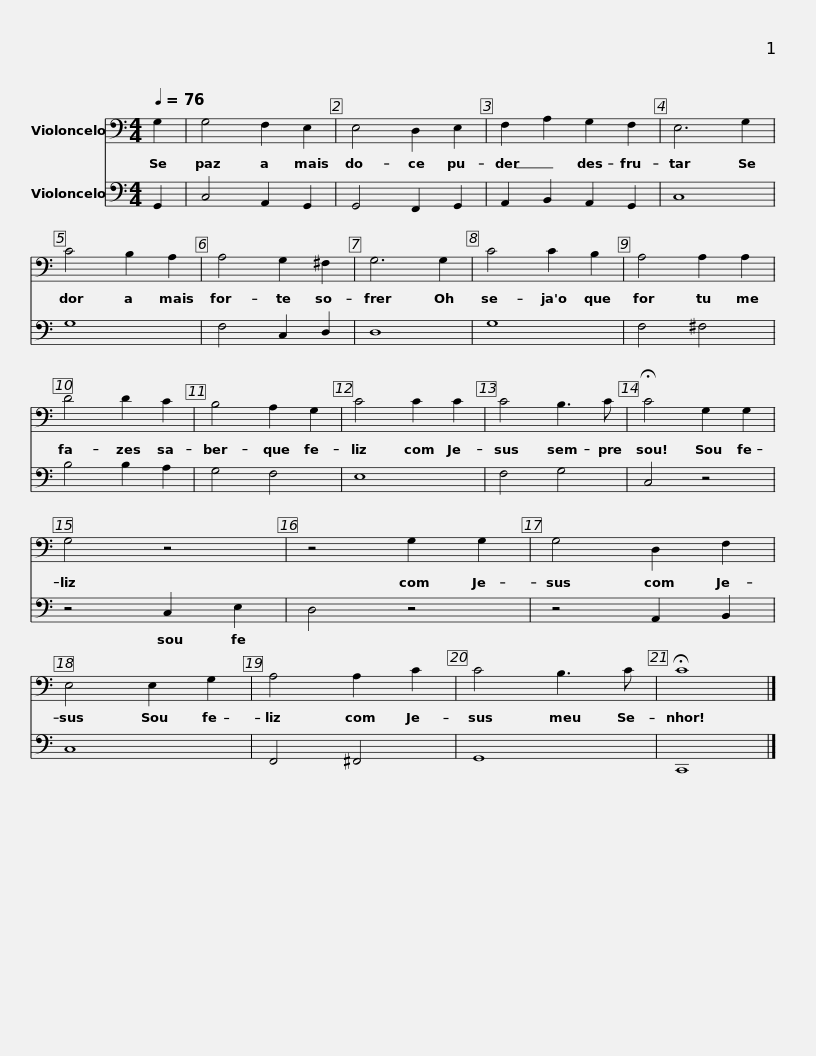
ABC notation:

X:1
%%score 1 2
L:1/8
Q:1/4=76
M:4/4
I:linebreak $
K:C
V:1 bass
V:2 bass
V:1
 G,2 | G,4 F,2 E,2 | E,4 D,2 E,2 | F,2 A,2 G,2 F,2 | E,6 G,2 | %5
 C4 B,2 A,2 | A,4 G,2 ^F,2 | G,6 G,2 |$ C4 C2 B,2 | A,4 A,2 A,2 | %10
 D4 D2 C2 | B,4 A,2 G,2 | C4 C2 C2 | C4 B,3 C | !fermata!C4 G,2 G,2 |$ %15
 G,4 z4 | z4 G,2 G,2 | G,4 D,2 F,2 | E,4 E,2 G,2 | A,4 A,2 C2 | %20
 C4 B,3 C | !fermata!C8 |] %22
V:2
 G,,2 | C,4 A,,2 G,,2 | G,,4 F,,2 G,,2 | A,,2 B,,2 A,,2 G,,2 | C,8 | %5
 G,8 | F,4 C,2 D,2 | D,8 |$ G,8 | F,4 ^F,4 | %10
 B,4 B,2 A,2 | G,4 F,4 | E,8 | F,4 G,4 | C,4 z4 |$ %15
 z4 C,2 E,2 | D,4 z4 | z4 A,,2 B,,2 | C,8 | F,,4 ^F,,4 | %20
 G,,8 | C,,8 |] %22
